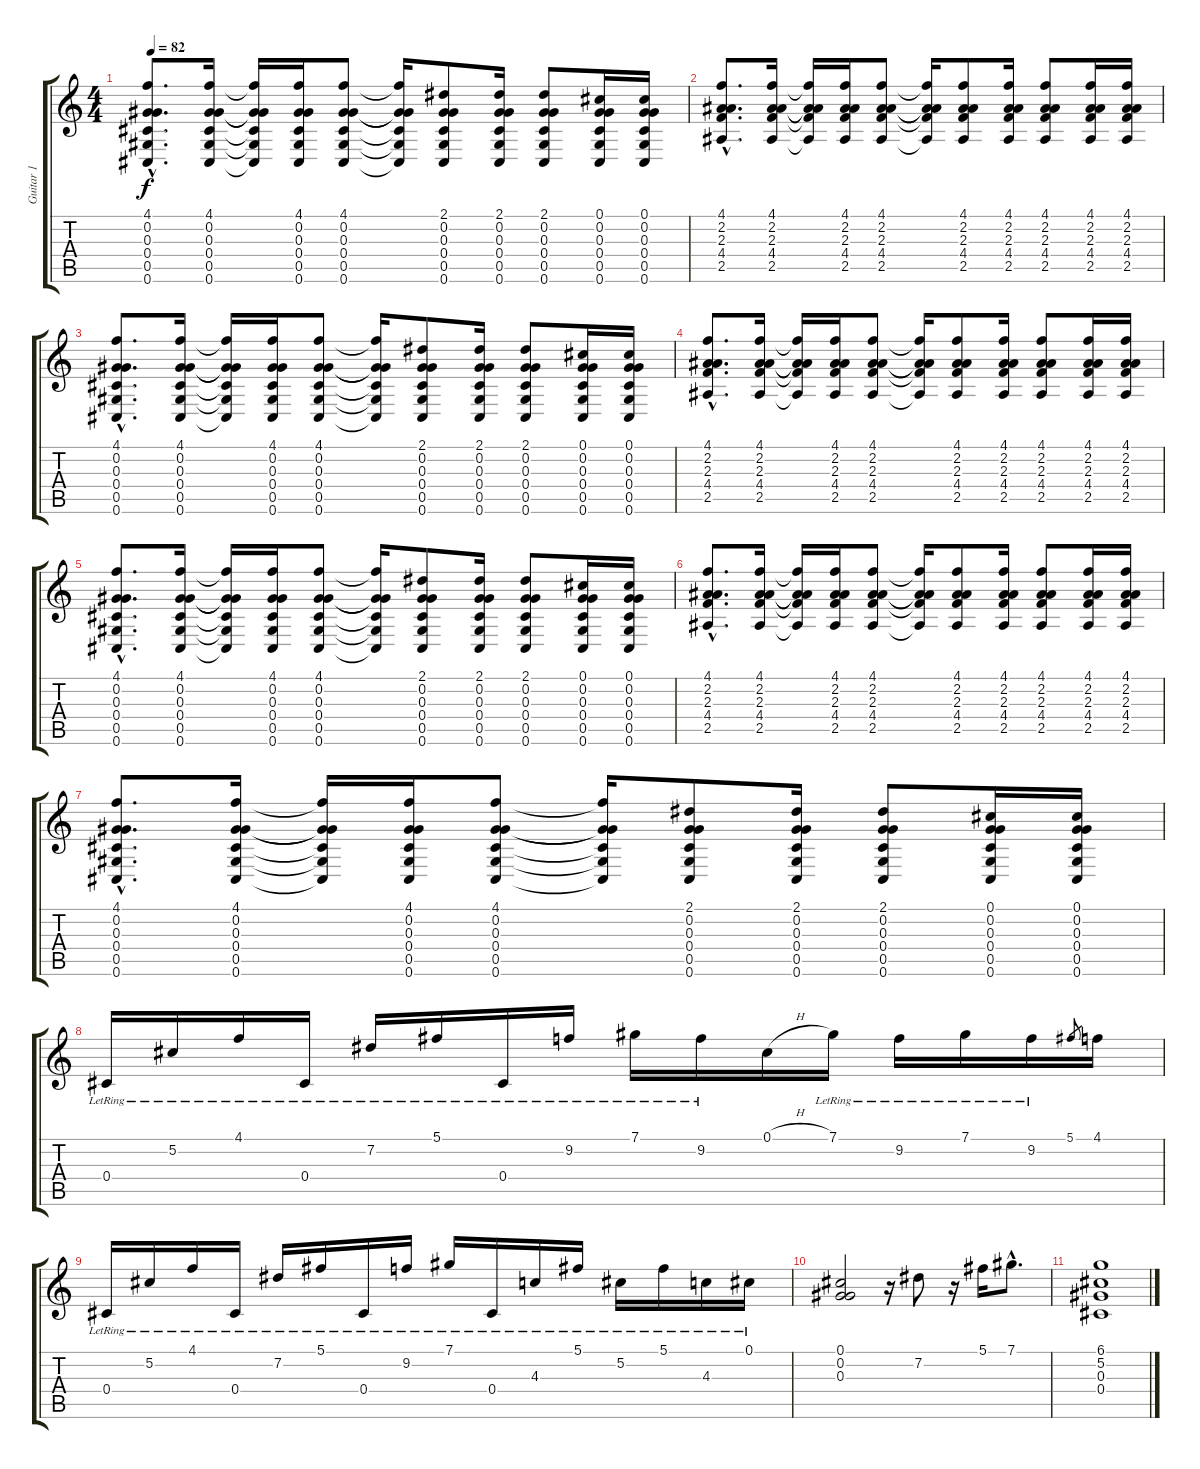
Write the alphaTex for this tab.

\track ("Guitar 1" "Guitar 1") {instrument electricguitarclean}
\staff {score tabs}
\tuning (Db4 Ab3 Ab3 Db3 Ab2 Db2) {hide}
\ts (4 4)
\tempo 82
\clef g2
\ks c
(4.1{hac} 0.2{hac} 0.3{hac} 0.4{hac} 0.5{hac} 0.6{hac}).8{d dy f} (4.1 0.2 0.3 0.4 0.5 0.6).16 (4.1{t} 0.2{t} 0.3{t} 0.4{t} 0.5{t} 0.6{t}).16 (4.1 0.2 0.3 0.4 0.5 0.6).16 (4.1 0.2 0.3 0.4 0.5 0.6).8 (4.1{t} 0.2{t} 0.3{t} 0.4{t} 0.5{t} 0.6{t}).16 (2.1 0.2 0.3 0.4 0.5 0.6).8 (2.1 0.2 0.3 0.4 0.5 0.6).16 (2.1 0.2 0.3 0.4 0.5 0.6).8 (0.1 0.2 0.3 0.4 0.5 0.6).16 (0.1 0.2 0.3 0.4 0.5 0.6).16 |
(4.1{hac} 2.2{hac} 2.3{hac} 4.4{hac} 2.5{hac}).8{d} (4.1 2.2 2.3 4.4 2.5).16 (4.1{t} 2.2{t} 2.3{t} 4.4{t} 2.5{t}).16 (4.1 2.2 2.3 4.4 2.5).16 (4.1 2.2 2.3 4.4 2.5).8 (4.1{t} 2.2{t} 2.3{t} 4.4{t} 2.5{t}).16 (4.1 2.2 2.3 4.4 2.5).8 (4.1 2.2 2.3 4.4 2.5).16 (4.1 2.2 2.3 4.4 2.5).8 (4.1 2.2 2.3 4.4 2.5).16 (4.1 2.2 2.3 4.4 2.5).16 |
(4.1{hac} 0.2{hac} 0.3{hac} 0.4{hac} 0.5{hac} 0.6{hac}).8{d} (4.1 0.2 0.3 0.4 0.5 0.6).16 (4.1{t} 0.2{t} 0.3{t} 0.4{t} 0.5{t} 0.6{t}).16 (4.1 0.2 0.3 0.4 0.5 0.6).16 (4.1 0.2 0.3 0.4 0.5 0.6).8 (4.1{t} 0.2{t} 0.3{t} 0.4{t} 0.5{t} 0.6{t}).16 (2.1 0.2 0.3 0.4 0.5 0.6).8 (2.1 0.2 0.3 0.4 0.5 0.6).16 (2.1 0.2 0.3 0.4 0.5 0.6).8 (0.1 0.2 0.3 0.4 0.5 0.6).16 (0.1 0.2 0.3 0.4 0.5 0.6).16 |
(4.1{hac} 2.2{hac} 2.3{hac} 4.4{hac} 2.5{hac}).8{d} (4.1 2.2 2.3 4.4 2.5).16 (4.1{t} 2.2{t} 2.3{t} 4.4{t} 2.5{t}).16 (4.1 2.2 2.3 4.4 2.5).16 (4.1 2.2 2.3 4.4 2.5).8 (4.1{t} 2.2{t} 2.3{t} 4.4{t} 2.5{t}).16 (4.1 2.2 2.3 4.4 2.5).8 (4.1 2.2 2.3 4.4 2.5).16 (4.1 2.2 2.3 4.4 2.5).8 (4.1 2.2 2.3 4.4 2.5).16 (4.1 2.2 2.3 4.4 2.5).16 |
(4.1{hac} 0.2{hac} 0.3{hac} 0.4{hac} 0.5{hac} 0.6{hac}).8{d} (4.1 0.2 0.3 0.4 0.5 0.6).16 (4.1{t} 0.2{t} 0.3{t} 0.4{t} 0.5{t} 0.6{t}).16 (4.1 0.2 0.3 0.4 0.5 0.6).16 (4.1 0.2 0.3 0.4 0.5 0.6).8 (4.1{t} 0.2{t} 0.3{t} 0.4{t} 0.5{t} 0.6{t}).16 (2.1 0.2 0.3 0.4 0.5 0.6).8 (2.1 0.2 0.3 0.4 0.5 0.6).16 (2.1 0.2 0.3 0.4 0.5 0.6).8 (0.1 0.2 0.3 0.4 0.5 0.6).16 (0.1 0.2 0.3 0.4 0.5 0.6).16 |
(4.1{hac} 2.2{hac} 2.3{hac} 4.4{hac} 2.5{hac}).8{d} (4.1 2.2 2.3 4.4 2.5).16 (4.1{t} 2.2{t} 2.3{t} 4.4{t} 2.5{t}).16 (4.1 2.2 2.3 4.4 2.5).16 (4.1 2.2 2.3 4.4 2.5).8 (4.1{t} 2.2{t} 2.3{t} 4.4{t} 2.5{t}).16 (4.1 2.2 2.3 4.4 2.5).8 (4.1 2.2 2.3 4.4 2.5).16 (4.1 2.2 2.3 4.4 2.5).8 (4.1 2.2 2.3 4.4 2.5).16 (4.1 2.2 2.3 4.4 2.5).16 |
(4.1{hac} 0.2{hac} 0.3{hac} 0.4{hac} 0.5{hac} 0.6{hac}).8{d} (4.1 0.2 0.3 0.4 0.5 0.6).16 (4.1{t} 0.2{t} 0.3{t} 0.4{t} 0.5{t} 0.6{t}).16 (4.1 0.2 0.3 0.4 0.5 0.6).16 (4.1 0.2 0.3 0.4 0.5 0.6).8 (4.1{t} 0.2{t} 0.3{t} 0.4{t} 0.5{t} 0.6{t}).16 (2.1 0.2 0.3 0.4 0.5 0.6).8 (2.1 0.2 0.3 0.4 0.5 0.6).16 (2.1 0.2 0.3 0.4 0.5 0.6).8 (0.1 0.2 0.3 0.4 0.5 0.6).16 (0.1 0.2 0.3 0.4 0.5 0.6).16 |
0.4{lr}.16 5.2{lr}.16 4.1{lr}.16 0.4{lr}.16 7.2{lr}.16 5.1{lr}.16 0.4{lr}.16 9.2{lr}.16 7.1{lr}.16 9.2{lr}.16 0.1{h}.16 7.1{lr}.16 9.2{lr}.16 7.1{lr}.16 9.2{lr}.16 5.1.8{gr} 4.1.16 |
0.4{lr}.16 5.2{lr}.16 4.1{lr}.16 0.4{lr}.16 7.2{lr}.16 5.1{lr}.16 0.4{lr}.16 9.2{lr}.16 7.1{lr}.16 0.4{lr}.16 4.3{lr}.16 5.1{lr}.16 5.2{lr}.16 5.1{lr}.16 4.3{lr}.16 0.1{lr}.16 |
(0.1 0.2 0.3).2 r.16 7.2.8 r.16 5.1.16 7.1{hac}.8{d} |
(6.1 5.2 0.3 0.4).1
